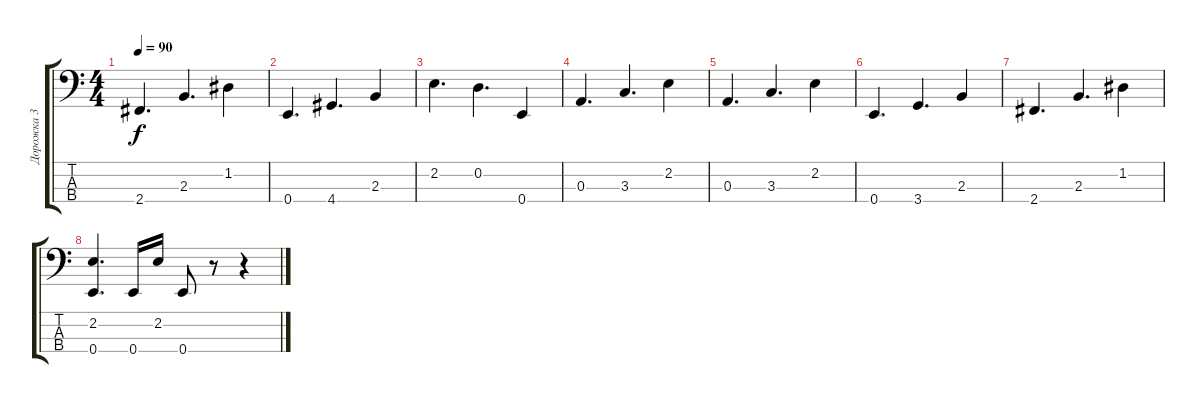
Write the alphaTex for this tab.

\track ("Дорожка 3" "Дорожка 3") {instrument electricbassfinger}
\staff {score tabs}
\tuning (G2 D2 A1 E1) {hide}
\ts (4 4)
\tempo 90
\clef f4
\ks c
2.4.4{d dy f} 2.3.4{d} 1.2.4 |
0.4.4{d} 4.4.4{d} 2.3.4 |
2.2.4{d} 0.2.4{d} 0.4.4 |
0.3.4{d} 3.3.4{d} 2.2.4 |
0.3.4{d} 3.3.4{d} 2.2.4 |
0.4.4{d} 3.4.4{d} 2.3.4 |
2.4.4{d} 2.3.4{d} 1.2.4 |
(2.2 0.4).4{d} 0.4.16 2.2.16 0.4.8 r.8 r.4
